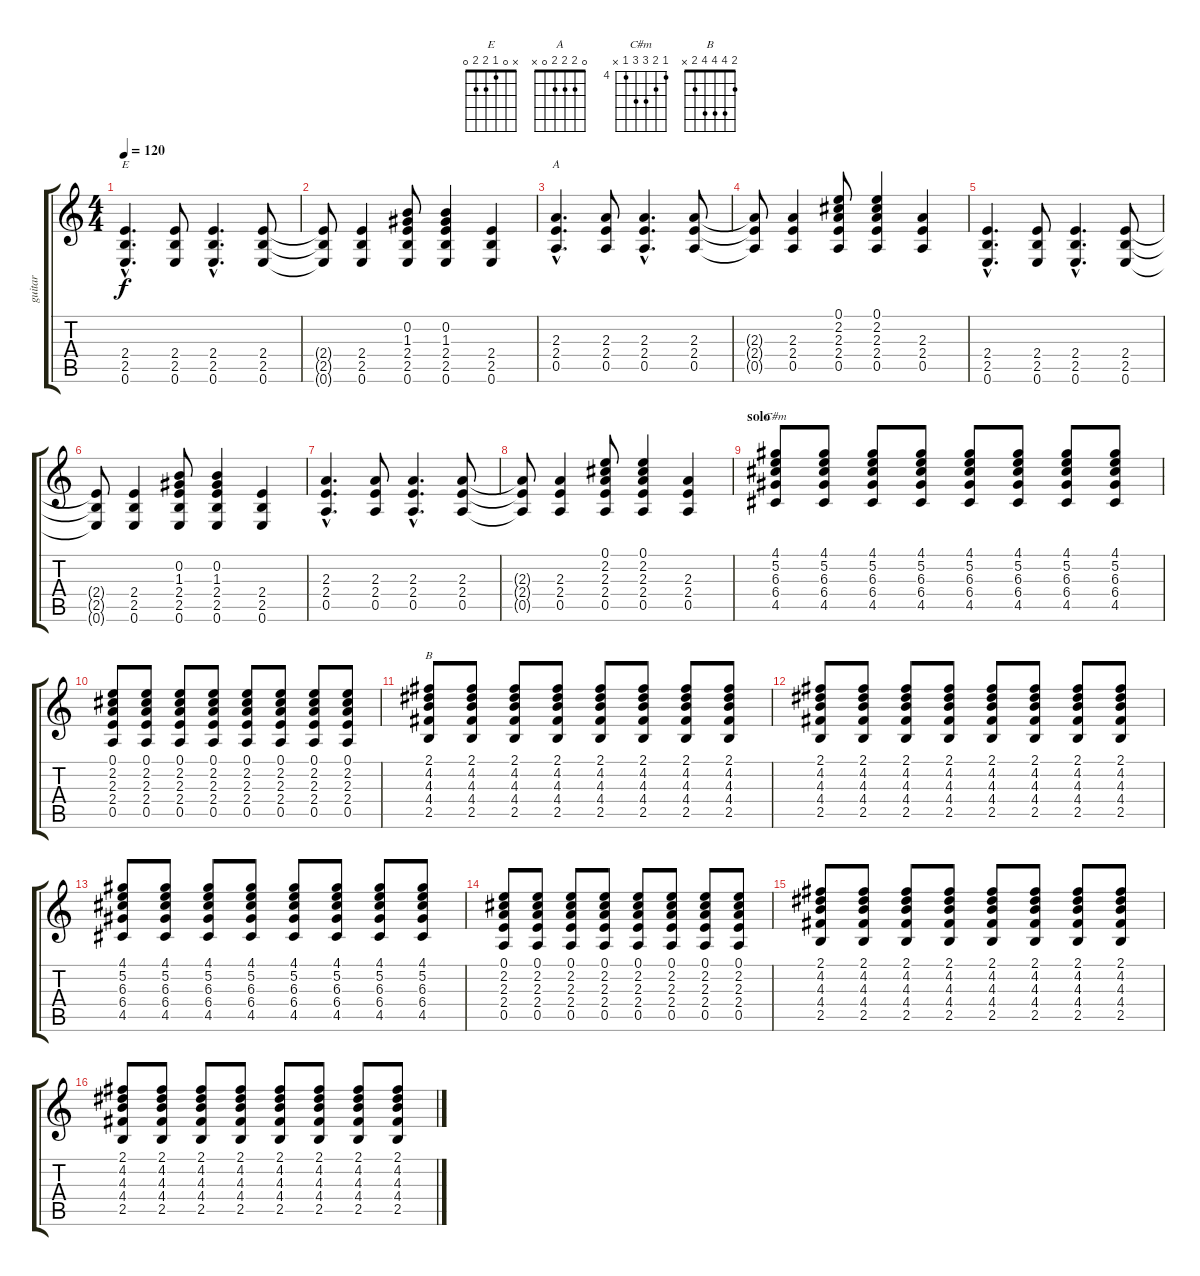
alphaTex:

\track ("guitar" "guitar") {instrument electricguitarclean}
\staff {score tabs}
\tuning (E4 B3 G3 D3 A2 E2) {hide}
\chord ("E" x 0 1 2 2 0)
\chord ("A" 0 2 2 2 0 x)
\chord ("C#m" 4 5 6 6 4 x) {firstfret 4}
\chord ("B" 2 4 4 4 2 x)
\ts (4 4)
\tempo 120
\clef g2
\ks c
(2.4{hac} 2.5{hac} 0.6{hac}).4{d ch "E" dy f} (2.4 2.5 0.6).8 (2.4{hac} 2.5{hac} 0.6{hac}).4{d} (2.4 2.5 0.6).8 |
(2.4{t} 2.5{t} 0.6{t}).8 (2.4 2.5 0.6).4 (0.2 1.3 2.4 2.5 0.6).8 (0.2 1.3 2.4 2.5 0.6).4 (2.4 2.5 0.6).4 |
(2.3{hac} 2.4{hac} 0.5{hac}).4{d ch "A"} (2.3 2.4 0.5).8 (2.3{hac} 2.4{hac} 0.5{hac}).4{d} (2.3 2.4 0.5).8 |
(2.3{t} 2.4{t} 0.5{t}).8 (2.3 2.4 0.5).4 (0.1 2.2 2.3 2.4 0.5).8 (0.1 2.2 2.3 2.4 0.5).4 (2.3 2.4 0.5).4 |
(2.4{hac} 2.5{hac} 0.6{hac}).4{d} (2.4 2.5 0.6).8 (2.4{hac} 2.5{hac} 0.6{hac}).4{d} (2.4 2.5 0.6).8 |
(2.4{t} 2.5{t} 0.6{t}).8 (2.4 2.5 0.6).4 (0.2 1.3 2.4 2.5 0.6).8 (0.2 1.3 2.4 2.5 0.6).4 (2.4 2.5 0.6).4 |
(2.3{hac} 2.4{hac} 0.5{hac}).4{d} (2.3 2.4 0.5).8 (2.3{hac} 2.4{hac} 0.5{hac}).4{d} (2.3 2.4 0.5).8 |
(2.3{t} 2.4{t} 0.5{t}).8 (2.3 2.4 0.5).4 (0.1 2.2 2.3 2.4 0.5).8 (0.1 2.2 2.3 2.4 0.5).4 (2.3 2.4 0.5).4 |
\section ("" "solo")
(4.1 5.2 6.3 6.4 4.5).8{ch "C#m"} (4.1 5.2 6.3 6.4 4.5).8 (4.1 5.2 6.3 6.4 4.5).8 (4.1 5.2 6.3 6.4 4.5).8 (4.1 5.2 6.3 6.4 4.5).8 (4.1 5.2 6.3 6.4 4.5).8 (4.1 5.2 6.3 6.4 4.5).8 (4.1 5.2 6.3 6.4 4.5).8 |
(0.1 2.2 2.3 2.4 0.5).8 (0.1 2.2 2.3 2.4 0.5).8 (0.1 2.2 2.3 2.4 0.5).8 (0.1 2.2 2.3 2.4 0.5).8 (0.1 2.2 2.3 2.4 0.5).8 (0.1 2.2 2.3 2.4 0.5).8 (0.1 2.2 2.3 2.4 0.5).8 (0.1 2.2 2.3 2.4 0.5).8 |
(2.1 4.2 4.3 4.4 2.5).8{ch "B"} (2.1 4.2 4.3 4.4 2.5).8 (2.1 4.2 4.3 4.4 2.5).8 (2.1 4.2 4.3 4.4 2.5).8 (2.1 4.2 4.3 4.4 2.5).8 (2.1 4.2 4.3 4.4 2.5).8 (2.1 4.2 4.3 4.4 2.5).8 (2.1 4.2 4.3 4.4 2.5).8 |
(2.1 4.2 4.3 4.4 2.5).8 (2.1 4.2 4.3 4.4 2.5).8 (2.1 4.2 4.3 4.4 2.5).8 (2.1 4.2 4.3 4.4 2.5).8 (2.1 4.2 4.3 4.4 2.5).8 (2.1 4.2 4.3 4.4 2.5).8 (2.1 4.2 4.3 4.4 2.5).8 (2.1 4.2 4.3 4.4 2.5).8 |
(4.1 5.2 6.3 6.4 4.5).8 (4.1 5.2 6.3 6.4 4.5).8 (4.1 5.2 6.3 6.4 4.5).8 (4.1 5.2 6.3 6.4 4.5).8 (4.1 5.2 6.3 6.4 4.5).8 (4.1 5.2 6.3 6.4 4.5).8 (4.1 5.2 6.3 6.4 4.5).8 (4.1 5.2 6.3 6.4 4.5).8 |
(0.1 2.2 2.3 2.4 0.5).8 (0.1 2.2 2.3 2.4 0.5).8 (0.1 2.2 2.3 2.4 0.5).8 (0.1 2.2 2.3 2.4 0.5).8 (0.1 2.2 2.3 2.4 0.5).8 (0.1 2.2 2.3 2.4 0.5).8 (0.1 2.2 2.3 2.4 0.5).8 (0.1 2.2 2.3 2.4 0.5).8 |
(2.1 4.2 4.3 4.4 2.5).8 (2.1 4.2 4.3 4.4 2.5).8 (2.1 4.2 4.3 4.4 2.5).8 (2.1 4.2 4.3 4.4 2.5).8 (2.1 4.2 4.3 4.4 2.5).8 (2.1 4.2 4.3 4.4 2.5).8 (2.1 4.2 4.3 4.4 2.5).8 (2.1 4.2 4.3 4.4 2.5).8 |
(2.1 4.2 4.3 4.4 2.5).8 (2.1 4.2 4.3 4.4 2.5).8 (2.1 4.2 4.3 4.4 2.5).8 (2.1 4.2 4.3 4.4 2.5).8 (2.1 4.2 4.3 4.4 2.5).8 (2.1 4.2 4.3 4.4 2.5).8 (2.1 4.2 4.3 4.4 2.5).8 (2.1 4.2 4.3 4.4 2.5).8
